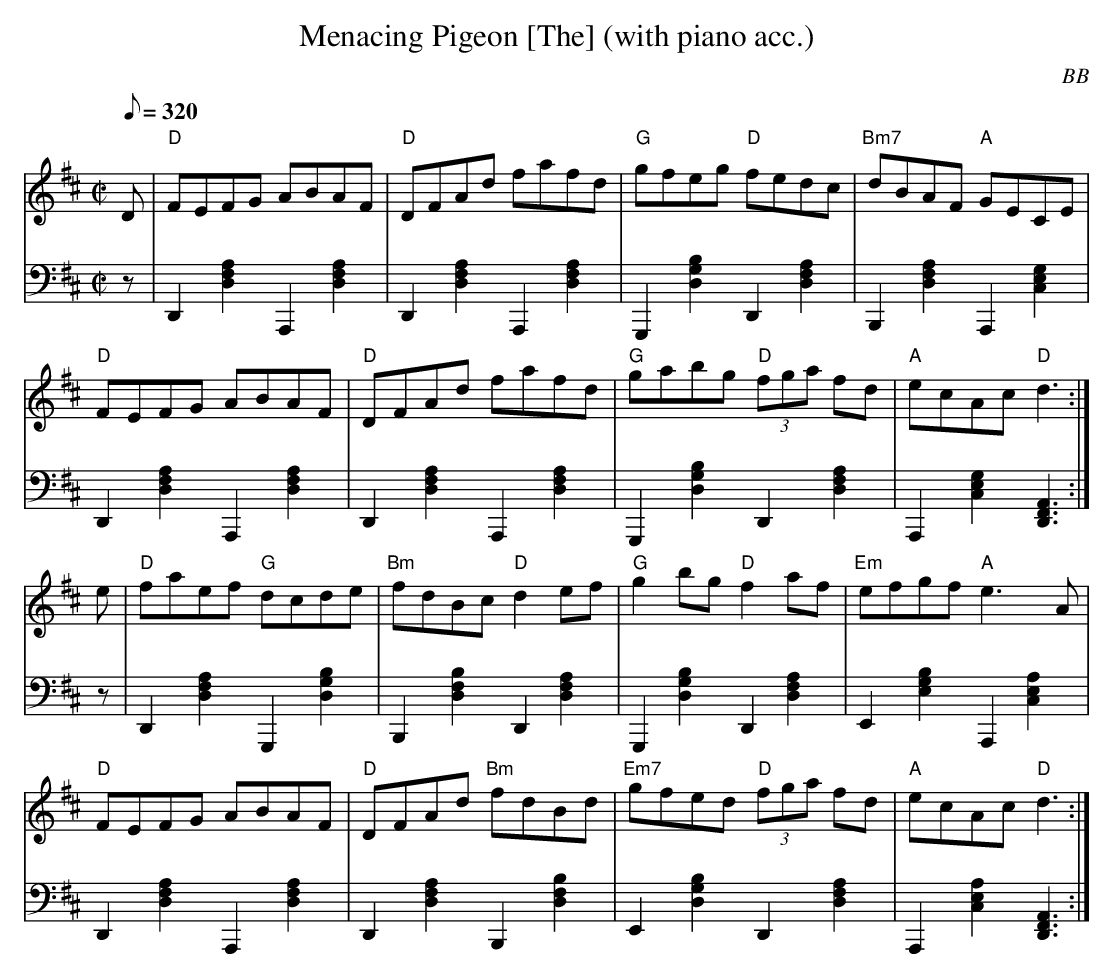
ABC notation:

X:1
T: Menacing Pigeon [The] (with piano acc.)
C: BB
M: C|
L: 1/8
Q: 1/8=320
V: 1 program 1 21 %acc
V: 2 volume=70 clef=bass m=D program 1 01
K: D
[V:1] D|"D"FEFG ABAF|"D"DFAd fafd|"G"gfeg "D"fedc|"Bm7"dBAF "A"GECE|
[V:2] z|D,2[A2D2F2]A,,2[A2D2F2]|D,2[A2D2F2]A,,2[A2D2F2]|G,,2[G2B2D2]D,2[A2D2F2]|\
B,,2[F2A2D2]A,,2[G2C2E2]|
[V:1] "D"FEFG ABAF|"D"DFAd fafd|"G"gabg "D"(3fga fd|"A"ecAc "D"d3 :|
[V:2] D,2[A2D2F2]A,,2[A2D2F2]|D,2[A2D2F2]A,,2[A2D2F2]|G,,2[G2B2D2]D,2[A2D2F2]|\
A,,2[G2C2E2][D,3F,3A,3]:|
[V:1] e|"D"faef "G"dcde|"Bm"fdBc "D"d2 ef|"G"g2 bg "D"f2 af|"Em"efgf "A"e3 A|
[V:2] z|D,2[A2D2F2]G,,2[G2B2D2]|B,,2[F2B2D2]D,2[A2D2F2]|G,,2[G2B2D2]D,2[A2D2F2]|\
E,2[E2B2G2]A,,2[A2C2E2]|
[V:1] "D"FEFG ABAF|"D"DFAd "Bm"fdBd|"Em7"gfed "D"(3fga fd|"A"ecAc "D"d3 :|
[V:2] D,2[A2D2F2]A,,2[A2D2F2]|D,2[A2D2F2]B,,2[F2B2D2]|E,2[D2B2G2]D,2[A2D2F2]|\
A,,2[A2C2E2][D,3F,3A,3]:|
